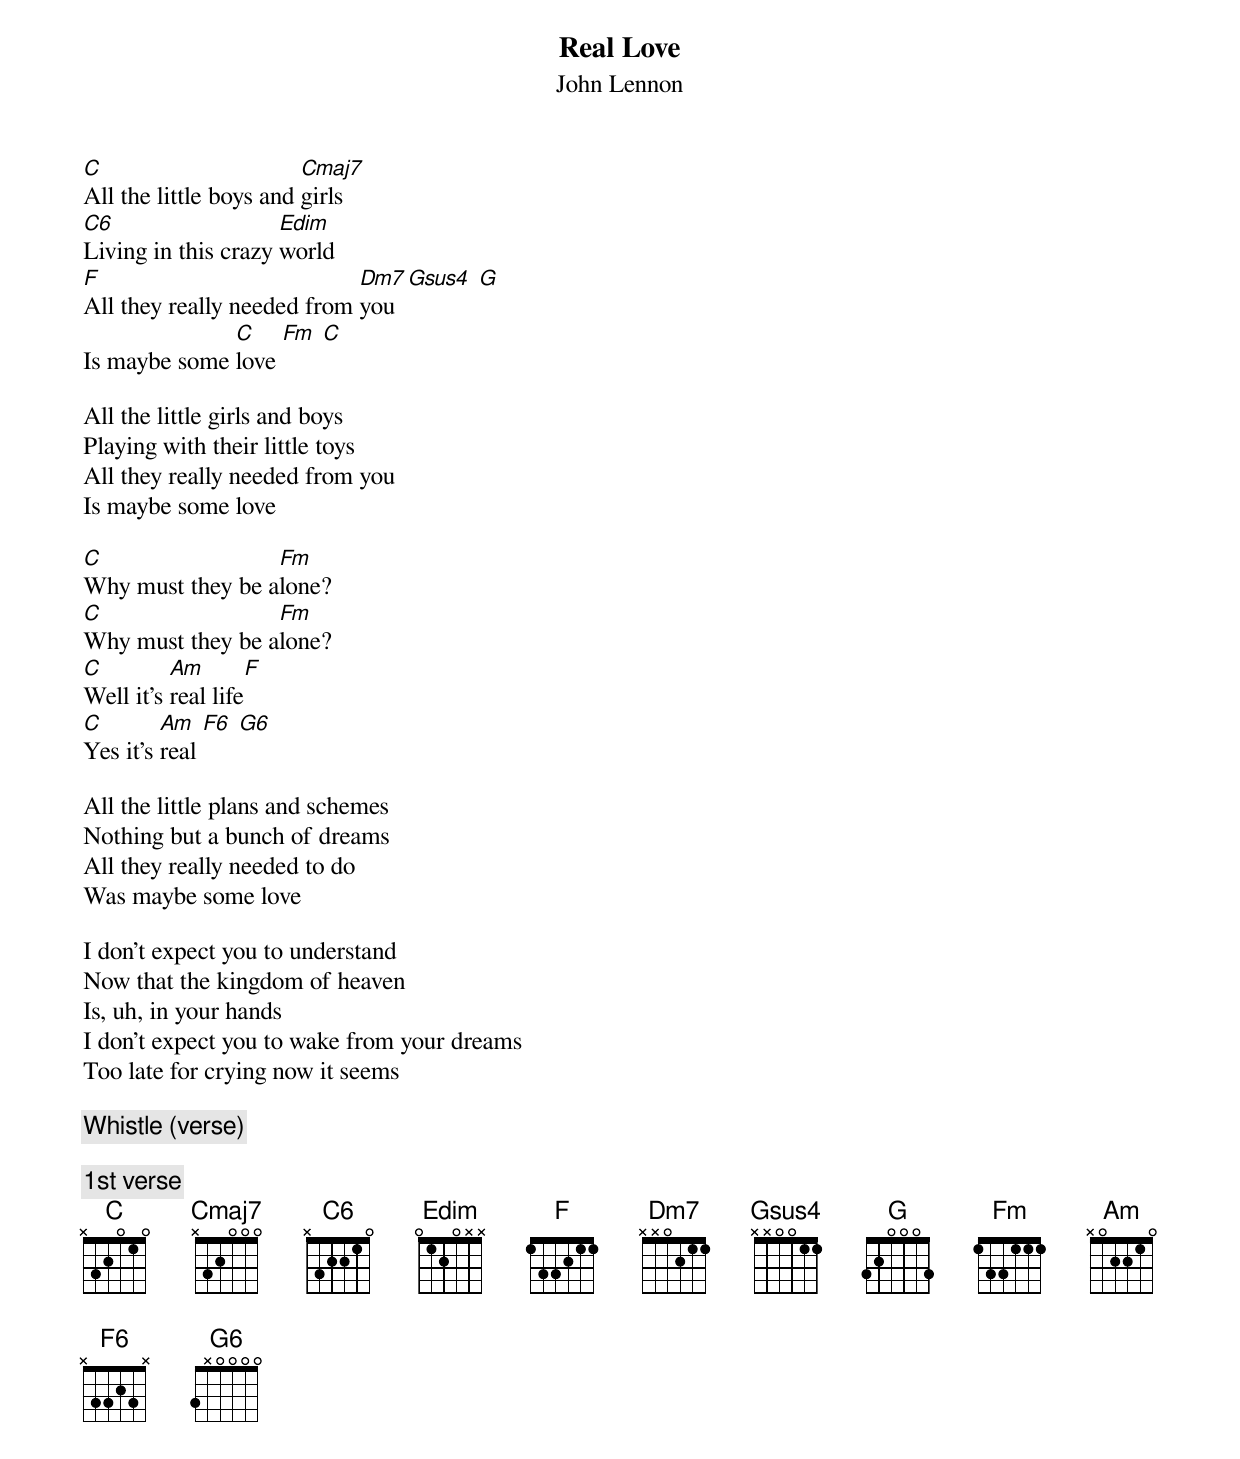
{title:Real Love}
{subtitle:John Lennon}
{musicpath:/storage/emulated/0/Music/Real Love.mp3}
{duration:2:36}

[C]All the little boys and [Cmaj7]girls
[C6]Living in this crazy [Edim]world
[F]All they really needed from [Dm7]you [Gsus4] [G]
Is maybe some [C]love [Fm] [C]

All the little girls and boys
Playing with their little toys
All they really needed from you
Is maybe some love

[C]Why must they be a[Fm]lone?
[C]Why must they be a[Fm]lone?
[C]Well it's [Am]real life[F]
[C]Yes it's [Am]real [F6] [G6]

All the little plans and schemes
Nothing but a bunch of dreams
All they really needed to do
Was maybe some love

I don't expect you to understand
Now that the kingdom of heaven
Is, uh, in your hands
I don't expect you to wake from your dreams
Too late for crying now it seems

{c:Whistle (verse)}

{c:1st verse}
